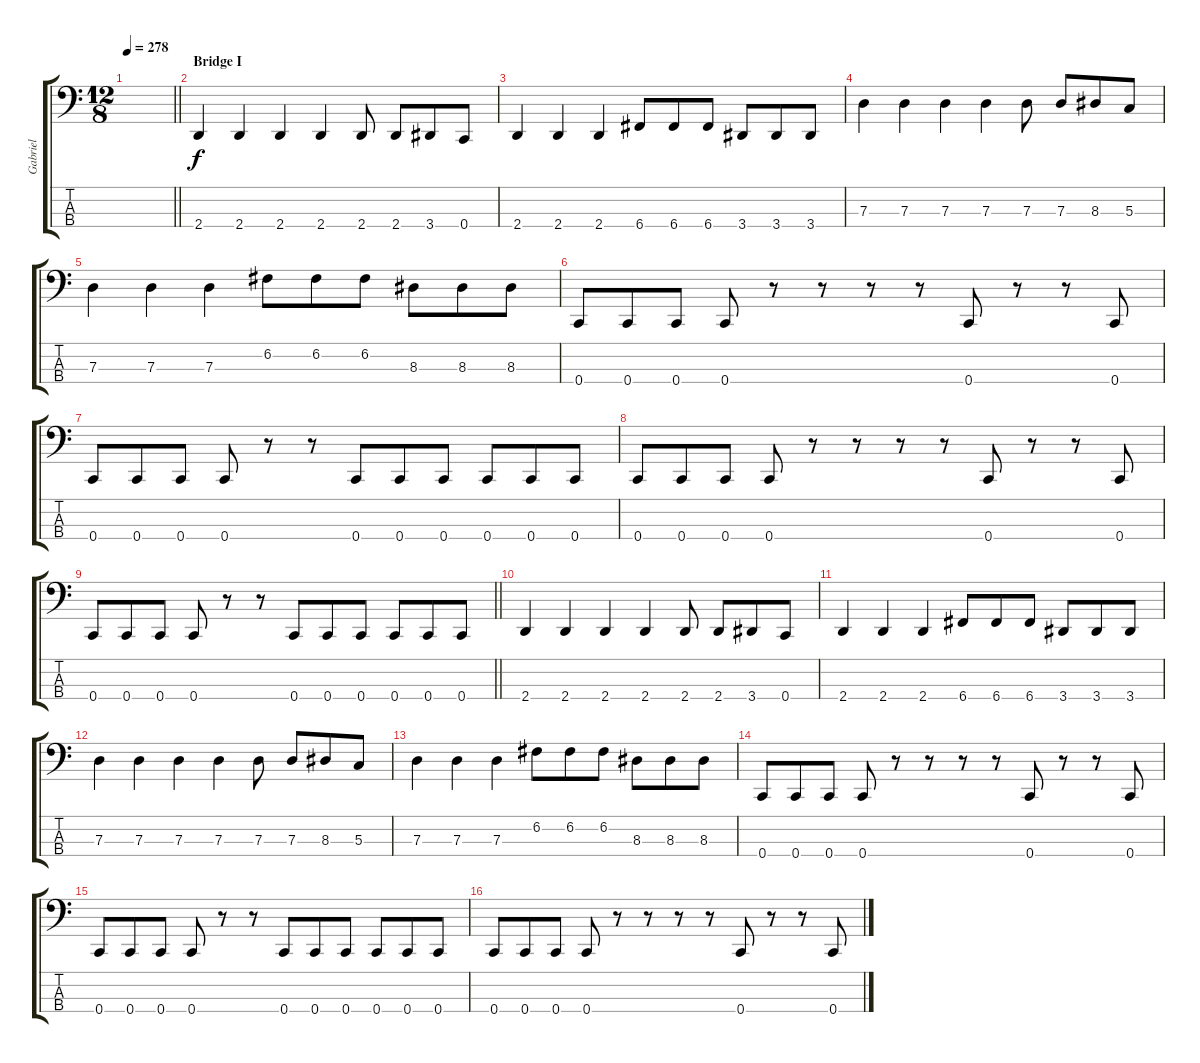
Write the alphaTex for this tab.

\track ("Gabriel" "Gabriel") {instrument electricbasspick}
\staff {score tabs}
\tuning (F2 C2 G1 C1) {hide}
\ts (12 8)
\tempo 278
\clef f4
\barLineRight lightlight
\ks c
|
\section ("" "Bridge I")
2.4.4 2.4.4 2.4.4 2.4.4 2.4.8 2.4.8 3.4.8 0.4.8 |
2.4.4 2.4.4 2.4.4 6.4.8 6.4.8 6.4.8 3.4.8 3.4.8 3.4.8 |
7.3.4 7.3.4 7.3.4 7.3.4 7.3.8 7.3.8 8.3.8 5.3.8 |
7.3.4 7.3.4 7.3.4 6.2.8 6.2.8 6.2.8 8.3.8 8.3.8 8.3.8 |
0.4.8 0.4.8 0.4.8 0.4.8 r.8 r.8 r.8 r.8 0.4.8 r.8 r.8 0.4.8 |
0.4.8 0.4.8 0.4.8 0.4.8 r.8 r.8 0.4.8 0.4.8 0.4.8 0.4.8 0.4.8 0.4.8 |
0.4.8 0.4.8 0.4.8 0.4.8 r.8 r.8 r.8 r.8 0.4.8 r.8 r.8 0.4.8 |
\barLineRight lightlight
0.4.8 0.4.8 0.4.8 0.4.8 r.8 r.8 0.4.8 0.4.8 0.4.8 0.4.8 0.4.8 0.4.8 |
2.4.4 2.4.4 2.4.4 2.4.4 2.4.8 2.4.8 3.4.8 0.4.8 |
2.4.4 2.4.4 2.4.4 6.4.8 6.4.8 6.4.8 3.4.8 3.4.8 3.4.8 |
7.3.4 7.3.4 7.3.4 7.3.4 7.3.8 7.3.8 8.3.8 5.3.8 |
7.3.4 7.3.4 7.3.4 6.2.8 6.2.8 6.2.8 8.3.8 8.3.8 8.3.8 |
0.4.8 0.4.8 0.4.8 0.4.8 r.8 r.8 r.8 r.8 0.4.8 r.8 r.8 0.4.8 |
0.4.8 0.4.8 0.4.8 0.4.8 r.8 r.8 0.4.8 0.4.8 0.4.8 0.4.8 0.4.8 0.4.8 |
0.4.8 0.4.8 0.4.8 0.4.8 r.8 r.8 r.8 r.8 0.4.8 r.8 r.8 0.4.8
